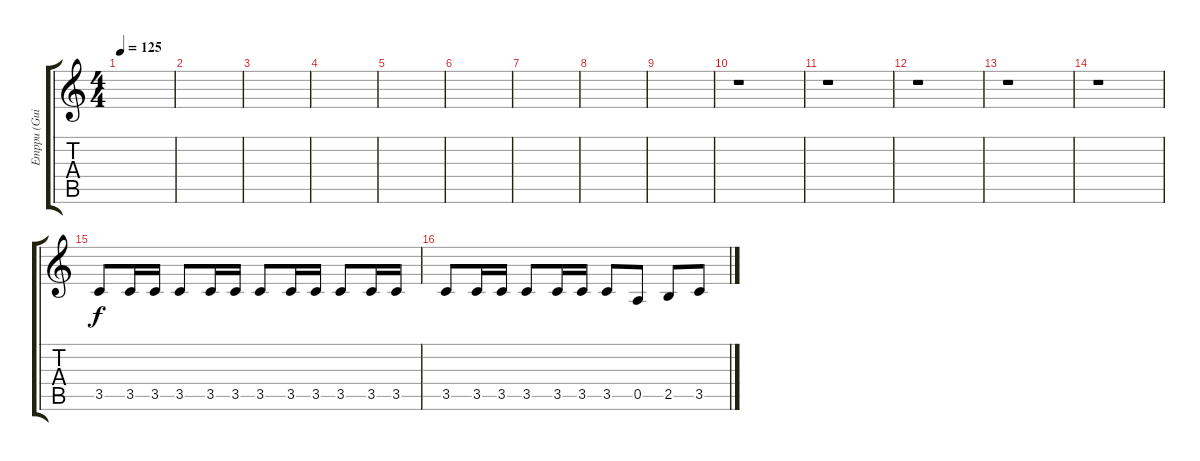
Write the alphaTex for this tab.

\track ("Emppu (Guitar 2)" "Emppu (Gui") {instrument distortionguitar}
\staff {score tabs}
\tuning (E4 B3 G3 D3 A2 E2) {hide}
\ts (4 4)
\tempo 125
\clef g2
\ks c
|
|
|
|
|
|
|
|
|
r.1 |
r.1 |
r.1 |
r.1 |
r.1 |
3.5.8 3.5.16 3.5.16 3.5.8 3.5.16 3.5.16 3.5.8 3.5.16 3.5.16 3.5.8 3.5.16 3.5.16 |
3.5.8 3.5.16 3.5.16 3.5.8 3.5.16 3.5.16 3.5.8 0.5.8 2.5.8 3.5.8
